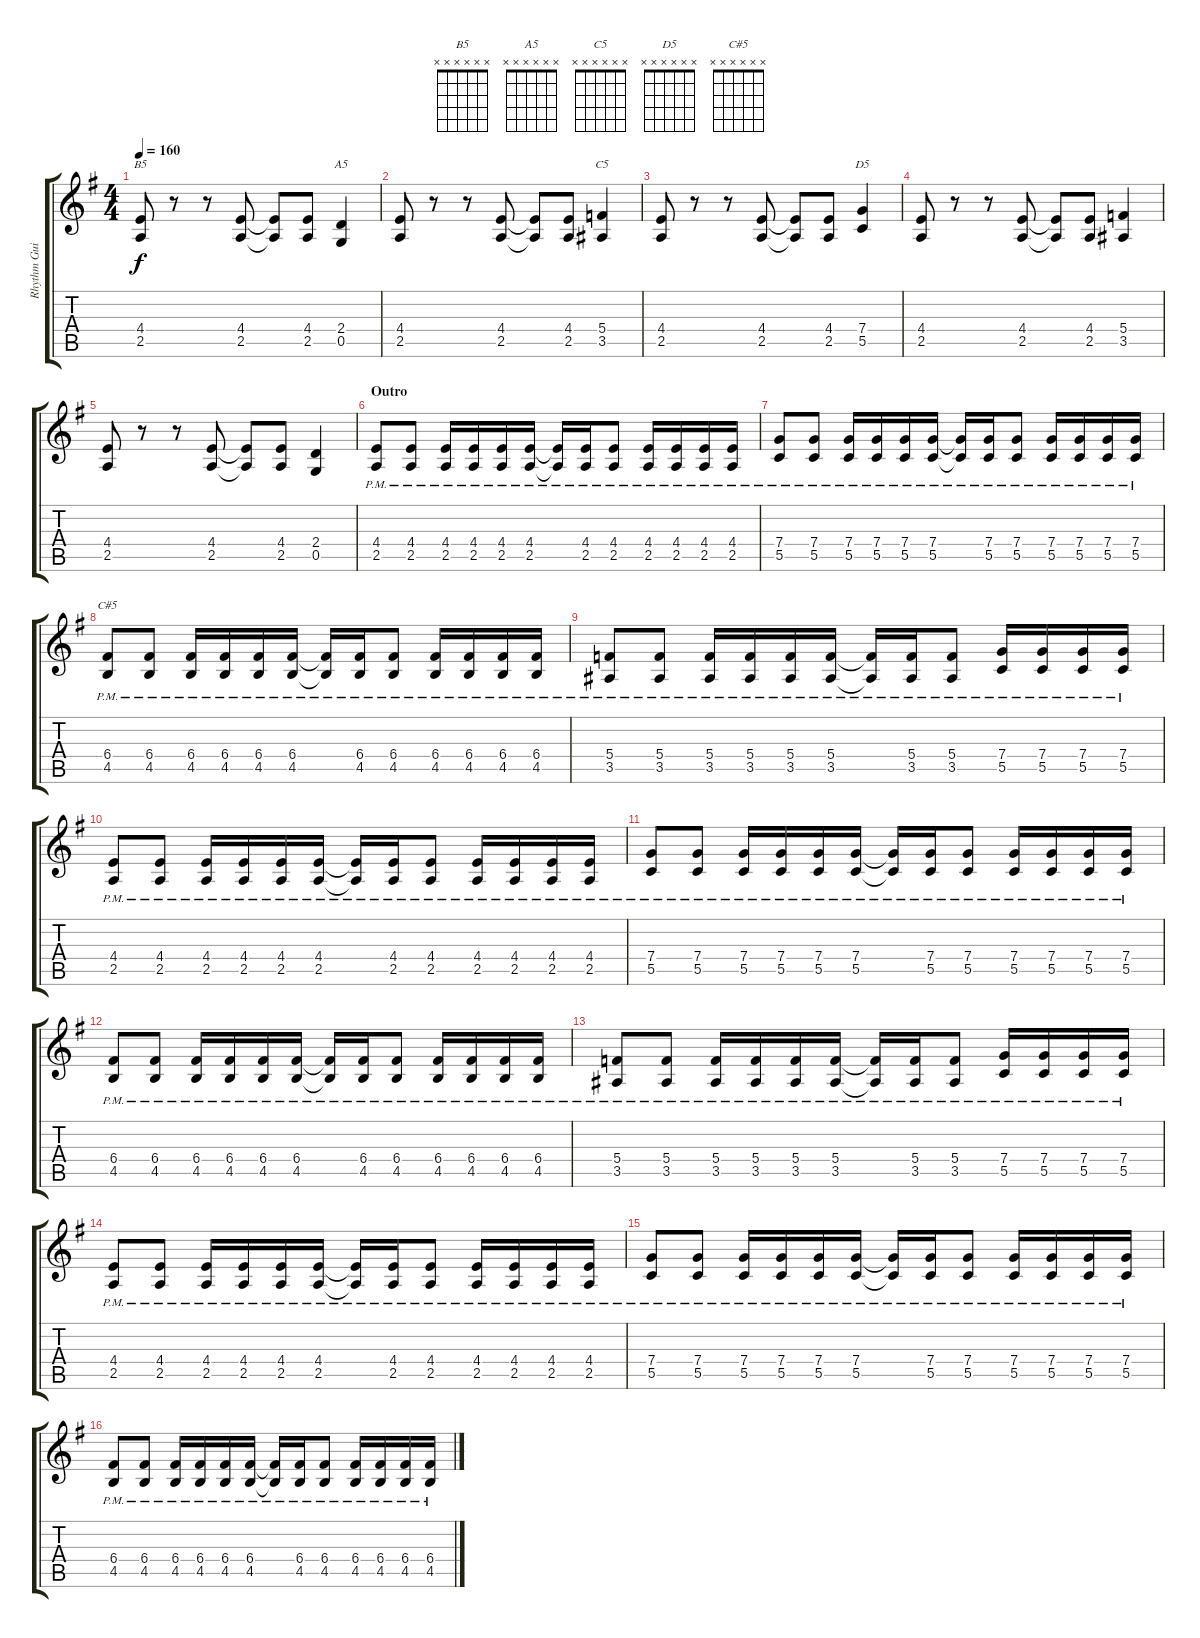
\track ("Rhythm Guitar 2" "Rhythm Gui") {instrument distortionguitar}
\staff {score tabs}
\tuning (D4 A3 F3 C3 G2 D2) {hide}
\chord ("B5" x x x x x x)
\chord ("A5" x x x x x x)
\chord ("C5" x x x x x x)
\chord ("D5" x x x x x x)
\chord ("C#5" x x x x x x)
\ts (4 4)
\tempo 160
\clef g2
\ks eminor
(4.4 2.5).8{ch "B5" dy f} r.8 r.8 (4.4 2.5).8 (4.4{t} 2.5{t}).8 (4.4 2.5).8 (2.4 0.5).4{ch "A5"} |
(4.4 2.5).8 r.8 r.8 (4.4 2.5).8 (4.4{t} 2.5{t}).8 (4.4 2.5).8 (5.4 3.5).4{ch "C5"} |
(4.4 2.5).8 r.8 r.8 (4.4 2.5).8 (4.4{t} 2.5{t}).8 (4.4 2.5).8 (7.4 5.5).4{ch "D5"} |
(4.4 2.5).8 r.8 r.8 (4.4 2.5).8 (4.4{t} 2.5{t}).8 (4.4 2.5).8 (5.4 3.5).4 |
(4.4 2.5).8 r.8 r.8 (4.4 2.5).8 (4.4{t} 2.5{t}).8 (4.4 2.5).8 (2.4 0.5).4 |
\section ("" "Outro")
(4.4{pm} 2.5{pm}).8 (4.4{pm} 2.5{pm}).8 (4.4{pm} 2.5{pm}).16 (4.4{pm} 2.5{pm}).16 (4.4{pm} 2.5{pm}).16 (4.4{pm} 2.5{pm}).16 (4.4{pm t} 2.5{pm t}).16 (4.4{pm} 2.5{pm}).16 (4.4{pm} 2.5{pm}).8 (4.4{pm} 2.5{pm}).16 (4.4{pm} 2.5{pm}).16 (4.4{pm} 2.5{pm}).16 (4.4{pm} 2.5{pm}).16 |
(7.4{pm} 5.5{pm}).8 (7.4{pm} 5.5{pm}).8 (7.4{pm} 5.5{pm}).16 (7.4{pm} 5.5{pm}).16 (7.4{pm} 5.5{pm}).16 (7.4{pm} 5.5{pm}).16 (7.4{pm t} 5.5{pm t}).16 (7.4{pm} 5.5{pm}).16 (7.4{pm} 5.5{pm}).8 (7.4{pm} 5.5{pm}).16 (7.4{pm} 5.5{pm}).16 (7.4{pm} 5.5{pm}).16 (7.4{pm} 5.5{pm}).16 |
(6.4{pm} 4.5{pm}).8{ch "C#5"} (6.4{pm} 4.5{pm}).8 (6.4{pm} 4.5{pm}).16 (6.4{pm} 4.5{pm}).16 (6.4{pm} 4.5{pm}).16 (6.4{pm} 4.5{pm}).16 (6.4{pm t} 4.5{pm t}).16 (6.4{pm} 4.5{pm}).16 (6.4{pm} 4.5{pm}).8 (6.4{pm} 4.5{pm}).16 (6.4{pm} 4.5{pm}).16 (6.4{pm} 4.5{pm}).16 (6.4{pm} 4.5{pm}).16 |
(5.4{pm} 3.5{pm}).8 (5.4{pm} 3.5{pm}).8 (5.4{pm} 3.5{pm}).16 (5.4{pm} 3.5{pm}).16 (5.4{pm} 3.5{pm}).16 (5.4{pm} 3.5{pm}).16 (5.4{pm t} 3.5{pm t}).16 (5.4{pm} 3.5{pm}).16 (5.4{pm} 3.5{pm}).8 (7.4{pm} 5.5{pm}).16 (7.4{pm} 5.5{pm}).16 (7.4{pm} 5.5{pm}).16 (7.4{pm} 5.5{pm}).16 |
(4.4{pm} 2.5{pm}).8 (4.4{pm} 2.5{pm}).8 (4.4{pm} 2.5{pm}).16 (4.4{pm} 2.5{pm}).16 (4.4{pm} 2.5{pm}).16 (4.4{pm} 2.5{pm}).16 (4.4{pm t} 2.5{pm t}).16 (4.4{pm} 2.5{pm}).16 (4.4{pm} 2.5{pm}).8 (4.4{pm} 2.5{pm}).16 (4.4{pm} 2.5{pm}).16 (4.4{pm} 2.5{pm}).16 (4.4{pm} 2.5{pm}).16 |
(7.4{pm} 5.5{pm}).8 (7.4{pm} 5.5{pm}).8 (7.4{pm} 5.5{pm}).16 (7.4{pm} 5.5{pm}).16 (7.4{pm} 5.5{pm}).16 (7.4{pm} 5.5{pm}).16 (7.4{pm t} 5.5{pm t}).16 (7.4{pm} 5.5{pm}).16 (7.4{pm} 5.5{pm}).8 (7.4{pm} 5.5{pm}).16 (7.4{pm} 5.5{pm}).16 (7.4{pm} 5.5{pm}).16 (7.4{pm} 5.5{pm}).16 |
(6.4{pm} 4.5{pm}).8 (6.4{pm} 4.5{pm}).8 (6.4{pm} 4.5{pm}).16 (6.4{pm} 4.5{pm}).16 (6.4{pm} 4.5{pm}).16 (6.4{pm} 4.5{pm}).16 (6.4{pm t} 4.5{pm t}).16 (6.4{pm} 4.5{pm}).16 (6.4{pm} 4.5{pm}).8 (6.4{pm} 4.5{pm}).16 (6.4{pm} 4.5{pm}).16 (6.4{pm} 4.5{pm}).16 (6.4{pm} 4.5{pm}).16 |
(5.4{pm} 3.5{pm}).8 (5.4{pm} 3.5{pm}).8 (5.4{pm} 3.5{pm}).16 (5.4{pm} 3.5{pm}).16 (5.4{pm} 3.5{pm}).16 (5.4{pm} 3.5{pm}).16 (5.4{pm t} 3.5{pm t}).16 (5.4{pm} 3.5{pm}).16 (5.4{pm} 3.5{pm}).8 (7.4{pm} 5.5{pm}).16 (7.4{pm} 5.5{pm}).16 (7.4{pm} 5.5{pm}).16 (7.4{pm} 5.5{pm}).16 |
(4.4{pm} 2.5{pm}).8 (4.4{pm} 2.5{pm}).8 (4.4{pm} 2.5{pm}).16 (4.4{pm} 2.5{pm}).16 (4.4{pm} 2.5{pm}).16 (4.4{pm} 2.5{pm}).16 (4.4{pm t} 2.5{pm t}).16 (4.4{pm} 2.5{pm}).16 (4.4{pm} 2.5{pm}).8 (4.4{pm} 2.5{pm}).16 (4.4{pm} 2.5{pm}).16 (4.4{pm} 2.5{pm}).16 (4.4{pm} 2.5{pm}).16 |
(7.4{pm} 5.5{pm}).8 (7.4{pm} 5.5{pm}).8 (7.4{pm} 5.5{pm}).16 (7.4{pm} 5.5{pm}).16 (7.4{pm} 5.5{pm}).16 (7.4{pm} 5.5{pm}).16 (7.4{pm t} 5.5{pm t}).16 (7.4{pm} 5.5{pm}).16 (7.4{pm} 5.5{pm}).8 (7.4{pm} 5.5{pm}).16 (7.4{pm} 5.5{pm}).16 (7.4{pm} 5.5{pm}).16 (7.4{pm} 5.5{pm}).16 |
(6.4{pm} 4.5{pm}).8 (6.4{pm} 4.5{pm}).8 (6.4{pm} 4.5{pm}).16 (6.4{pm} 4.5{pm}).16 (6.4{pm} 4.5{pm}).16 (6.4{pm} 4.5{pm}).16 (6.4{pm t} 4.5{pm t}).16 (6.4{pm} 4.5{pm}).16 (6.4{pm} 4.5{pm}).8 (6.4{pm} 4.5{pm}).16 (6.4{pm} 4.5{pm}).16 (6.4{pm} 4.5{pm}).16 (6.4{pm} 4.5{pm}).16
